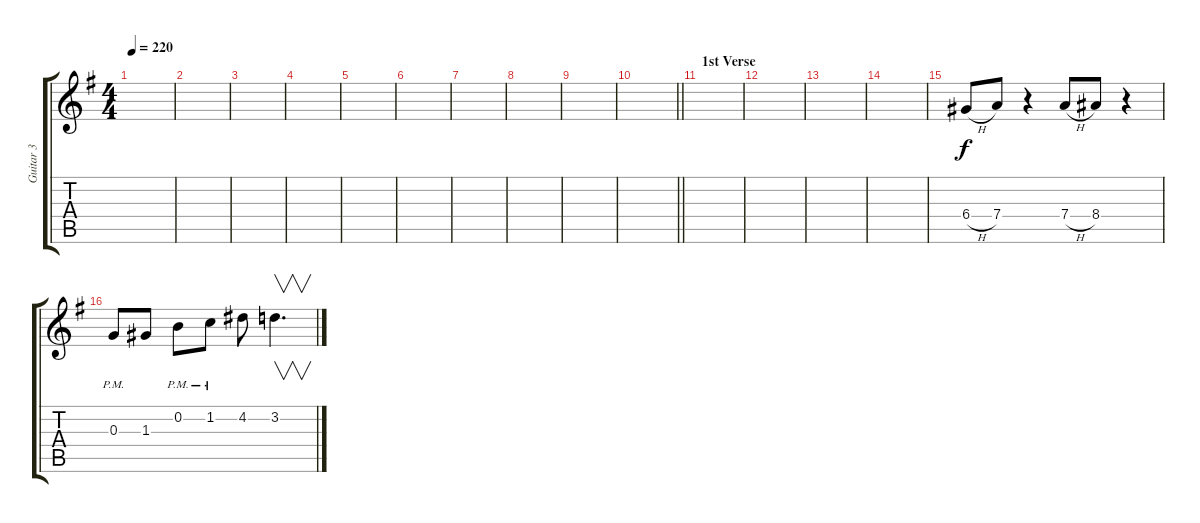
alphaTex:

\track ("Guitar 3" "Guitar 3") {instrument distortionguitar}
\staff {score tabs}
\tuning (E4 B3 G3 D3 A2 D2) {hide}
\ts (4 4)
\tempo 220
\clef g2
\ks eminor
|
|
|
|
|
|
|
|
|
\barLineRight lightlight
|
\section ("" "1st Verse")
|
|
|
|
6.4{h}.8 7.4.8 r.4 7.4{h}.8 8.4.8 r.4 |
0.3{pm}.8 1.3.8 0.2{pm}.8 1.2{pm}.8 4.2.8 3.2.4{v d}
